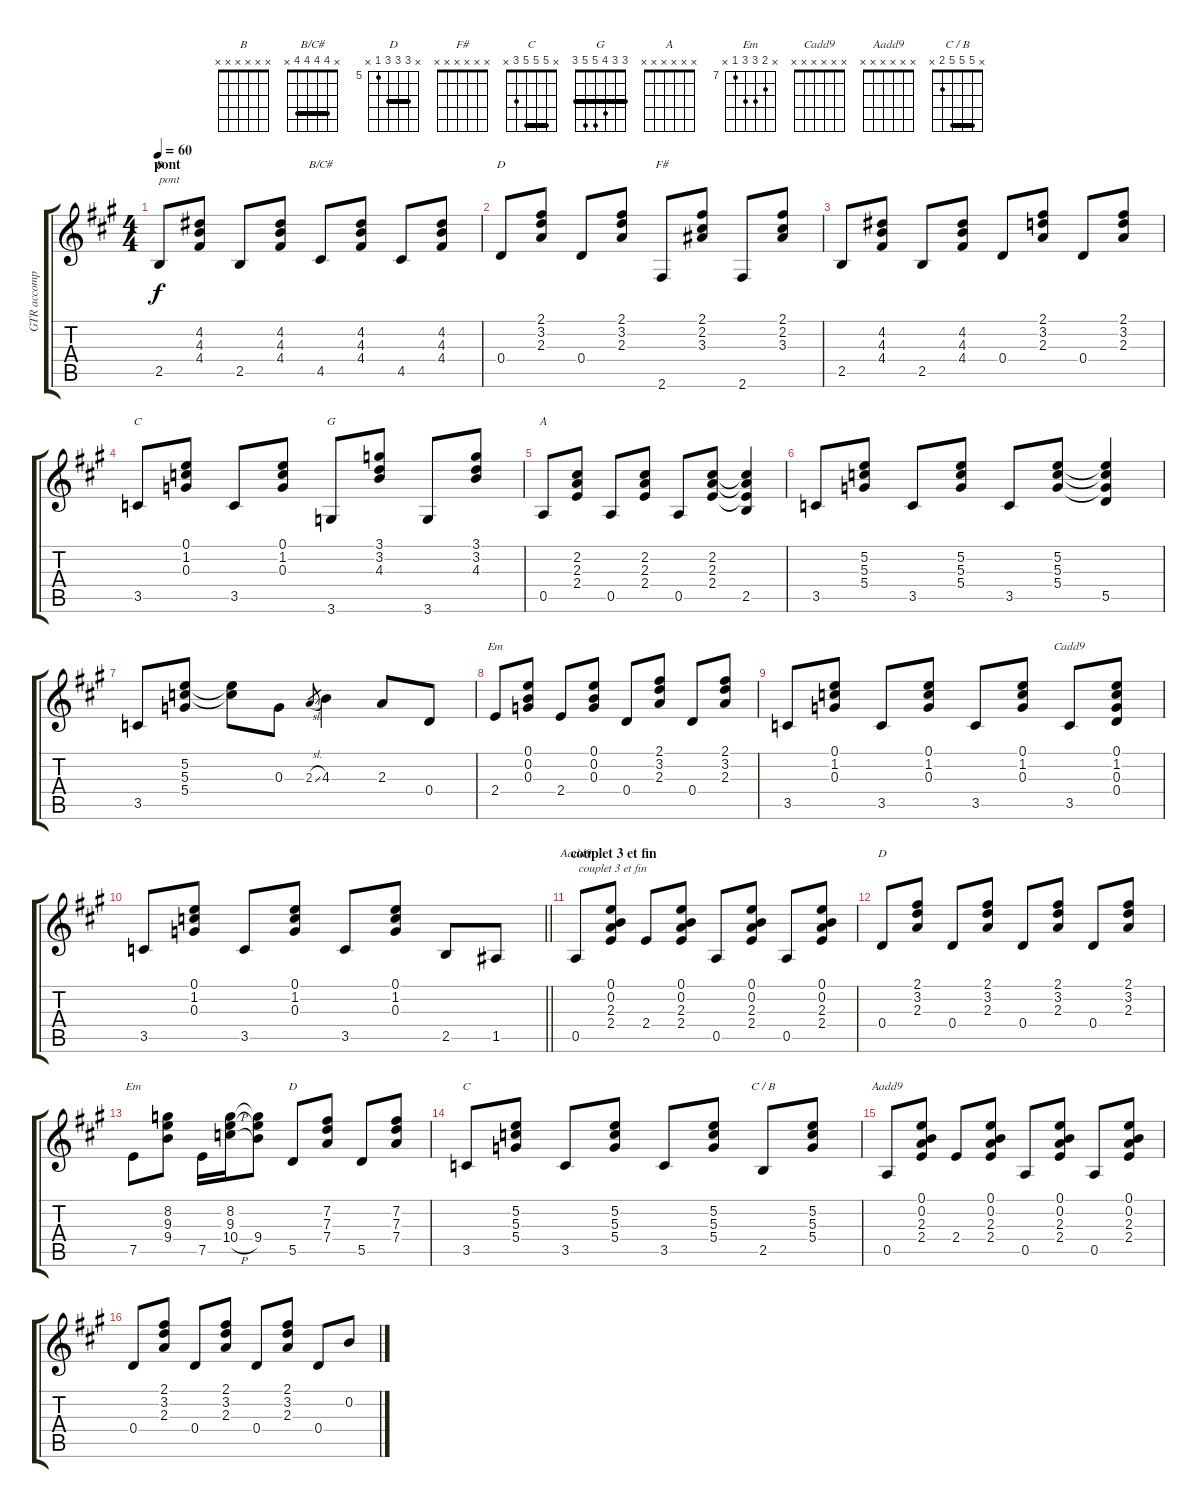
\track ("GTR accomp" "GTR accomp") {instrument acousticguitarnylon}
\staff {score tabs}
\tuning (E4 B3 G3 D3 A2 E2) {hide}
\chord ("B" x x x x x x)
\chord ("B/C#" x 4 4 4 4 x) {barre 4}
\chord ("D" x x x x x x)
\chord ("F#" x x x x x x)
\chord ("C" x x x x x x)
\chord ("G" 3 3 4 5 5 3) {barre 3}
\chord ("A" x x x x x x)
\chord ("Em" 0 0 0 2 x x)
\chord ("Cadd9" x x x x x x)
\chord ("Aadd9" 0 0 2 2 0 x)
\chord ("D" 2 3 2 0 x x)
\chord ("Em" x 8 9 9 7 x) {firstfret 7 barre 7}
\chord ("D" x 7 7 7 5 x) {firstfret 5 barre 7}
\chord ("C" x 5 5 5 3 x) {barre 5}
\chord ("C / B" x 5 5 5 2 x) {barre 5}
\chord ("Aadd9" x x x x x x)
\ts (4 4)
\section ("" "pont")
\tempo 60
\clef g2
\ks a
2.5.8{ch "B" txt "pont" dy f} (4.2 4.3 4.4).8 2.5.8 (4.2 4.3 4.4).8 4.5.8{ch "B/C#"} (4.2 4.3 4.4).8 4.5.8 (4.2 4.3 4.4).8 |
0.4.8{ch "D"} (2.1 3.2 2.3).8 0.4.8 (2.1 3.2 2.3).8 2.6.8{ch "F#"} (2.1 2.2 3.3).8 2.6.8 (2.1 2.2 3.3).8 |
2.5.8 (4.2 4.3 4.4).8 2.5.8 (4.2 4.3 4.4).8 0.4.8 (2.1 3.2 2.3).8 0.4.8 (2.1 3.2 2.3).8 |
3.5.8{ch "C"} (0.1 1.2 0.3).8 3.5.8 (0.1 1.2 0.3).8 3.6.8{ch "G"} (3.1 3.2 4.3).8 3.6.8 (3.1 3.2 4.3).8 |
0.5.8{ch "A"} (2.2 2.3 2.4).8 0.5.8 (2.2 2.3 2.4).8 0.5.8 (2.2 2.3 2.4).8 (2.2{t} 2.3{t} 2.4{t} 2.5).4 |
3.5.8 (5.2 5.3 5.4).8 3.5.8 (5.2 5.3 5.4).8 3.5.8 (5.2 5.3 5.4).8 (5.2{t} 5.3{t} 5.4{t} 5.5).4 |
3.5.8 (5.2 5.3 5.4).8 (5.2{t} 5.3{t}).8 0.3.8 2.3{sl}.8{gr} 4.3.4 2.3.8 0.4.8 |
2.4.8{ch "Em"} (0.1 0.2 0.3).8 2.4.8 (0.1 0.2 0.3).8 0.4.8 (2.1 3.2 2.3).8 0.4.8 (2.1 3.2 2.3).8 |
3.5.8 (0.1 1.2 0.3).8 3.5.8 (0.1 1.2 0.3).8 3.5.8 (0.1 1.2 0.3).8 3.5.8{ch "Cadd9"} (0.1 1.2 0.3 0.4).8 |
\barLineRight lightlight
3.5.8 (0.1 1.2 0.3).8 3.5.8 (0.1 1.2 0.3).8 3.5.8 (0.1 1.2 0.3).8 2.5.8 1.5.8 |
\section ("" "couplet 3 et fin")
0.5.8{ch "Aadd9" txt " couplet 3 et fin"} (0.1 0.2 2.3 2.4).8 2.4.8 (0.1 0.2 2.3 2.4).8 0.5.8 (0.1 0.2 2.3 2.4).8 0.5.8 (0.1 0.2 2.3 2.4).8 |
0.4.8{ch "D"} (2.1 3.2 2.3).8 0.4.8 (2.1 3.2 2.3).8 0.4.8 (2.1 3.2 2.3).8 0.4.8 (2.1 3.2 2.3).8 |
7.5.8{ch "Em"} (8.2 9.3 9.4).8 7.5.16 (8.2 9.3 10.4{h}).16 (8.2{t} 9.3{t} 9.4).8 5.5.8{ch "D"} (7.2 7.3 7.4).8 5.5.8 (7.2 7.3 7.4).8 |
3.5.8{ch "C"} (5.2 5.3 5.4).8 3.5.8 (5.2 5.3 5.4).8 3.5.8 (5.2 5.3 5.4).8 2.5.8{ch "C / B"} (5.2 5.3 5.4).8 |
0.5.8{ch "Aadd9"} (0.1 0.2 2.3 2.4).8 2.4.8 (0.1 0.2 2.3 2.4).8 0.5.8 (0.1 0.2 2.3 2.4).8 0.5.8 (0.1 0.2 2.3 2.4).8 |
0.4.8 (2.1 3.2 2.3).8 0.4.8 (2.1 3.2 2.3).8 0.4.8 (2.1 3.2 2.3).8 0.4.8 0.2.8
